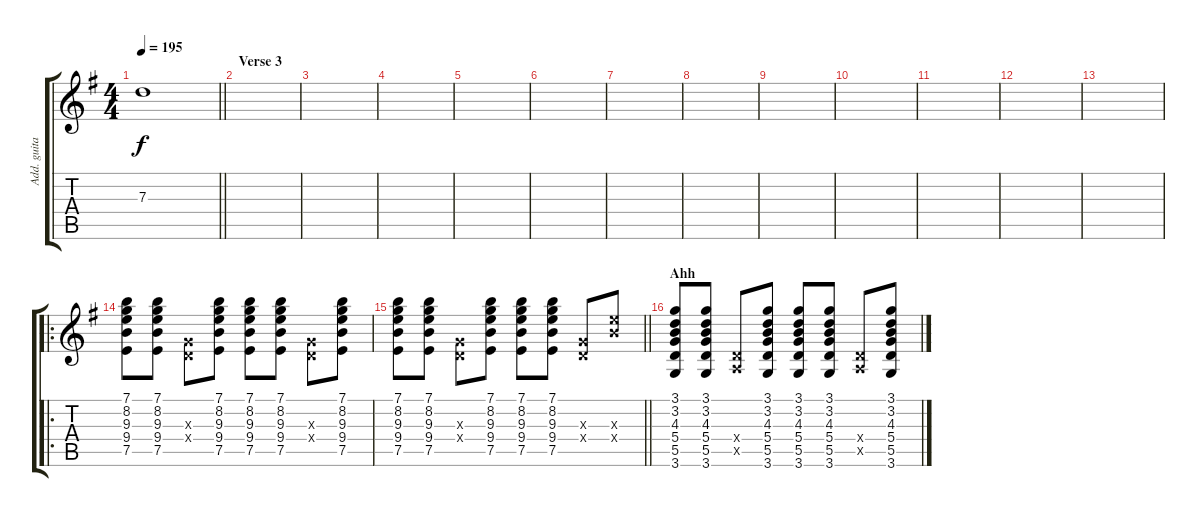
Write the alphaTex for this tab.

\track ("Add. guitar" "Add. guita") {instrument distortionguitar}
\staff {score tabs}
\tuning (E4 B3 G3 D3 A2 E2) {hide}
\ts (4 4)
\tempo 195
\clef g2
\barLineRight lightlight
\ks g
7.3{t}.1{dy f} |
\section ("" "Verse 3")
|
|
|
|
|
|
|
|
|
|
|
|
\ro
(7.1 8.2 9.3 9.4 7.5).8{balance 13} (7.1 8.2 9.3 9.4 7.5).8 (0.3{x} 0.4{x}).8 (7.1 8.2 9.3 9.4 7.5).8 (7.1 8.2 9.3 9.4 7.5).8 (7.1 8.2 9.3 9.4 7.5).8 (0.3{x} 0.4{x}).8 (7.1 8.2 9.3 9.4 7.5).8 |
\barLineRight lightlight
(7.1 8.2 9.3 9.4 7.5).8 (7.1 8.2 9.3 9.4 7.5).8 (0.3{x} 0.4{x}).8 (7.1 8.2 9.3 9.4 7.5).8 (7.1 8.2 9.3 9.4 7.5).8 (7.1 8.2 9.3 9.4 7.5).8 (0.3{x} 0.4{x}).8 (9.3{x} 9.4{x}).8 |
\section ("" "Ahh")
(3.1 3.2 4.3 5.4 5.5 3.6).8 (3.1 3.2 4.3 5.4 5.5 3.6).8 (0.4{x} 0.5{x}).8 (3.1 3.2 4.3 5.4 5.5 3.6).8 (3.1 3.2 4.3 5.4 5.5 3.6).8 (3.1 3.2 4.3 5.4 5.5 3.6).8 (0.4{x} 0.5{x}).8 (3.1 3.2 4.3 5.4 5.5 3.6).8
